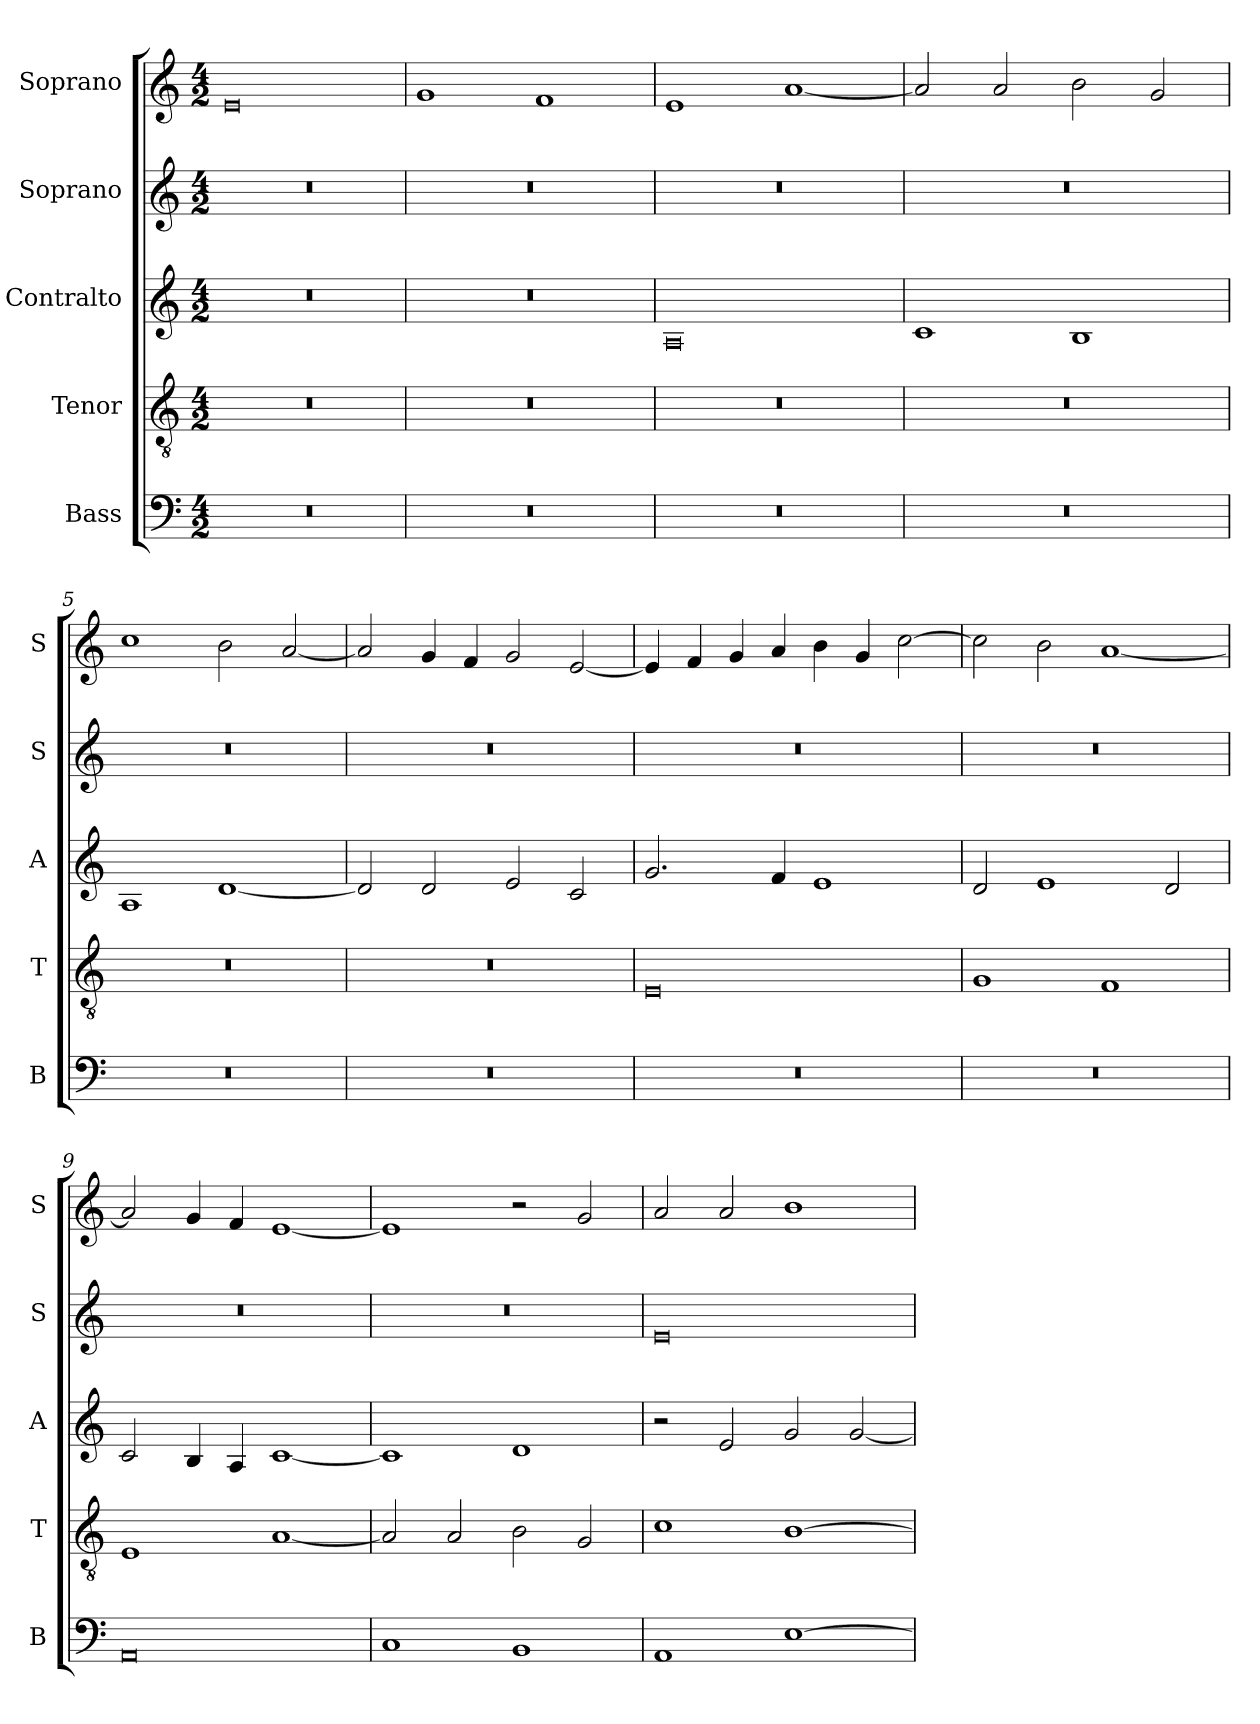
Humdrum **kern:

**kern	**kern	**kern	**kern	**kern
*part5	*part4	*part3	*part2	*part1
*staff5	*staff4	*staff3	*staff2	*staff1
*I"Bass	*I"Tenor	*I"Contralto	*I"Soprano	*I"Soprano
*I'B	*I'T	*I'A	*I'S	*I'S
*clefF4	*clefGv2	*clefG2	*clefG2	*clefG2
*k[]	*k[]	*k[]	*k[]	*k[]
*E:phr	*E:phr	*E:phr	*E:phr	*E:phr
*M4/2	*M4/2	*M4/2	*M4/2	*M4/2
=1	=1	=1	=1	=1
0r	0r	0r	0r	0e
=2	=2	=2	=2	=2
0r	0r	0r	0r	1g
.	.	.	.	1f
=3	=3	=3	=3	=3
0r	0r	0A	0r	1e
.	.	.	.	[1a
=4	=4	=4	=4	=4
0r	0r	1c	0r	2a]
.	.	.	.	2a
.	.	1B	.	2b
.	.	.	.	2g
=5	=5	=5	=5	=5
0r	0r	1A	0r	1cc
.	.	[1d	.	2b
.	.	.	.	[2a
=6	=6	=6	=6	=6
0r	0r	2d]	0r	2a]
.	.	2d	.	4g
.	.	.	.	4f
.	.	2e	.	2g
.	.	2c	.	[2e
=7	=7	=7	=7	=7
0r	0E	2.g	0r	4e]
.	.	.	.	4f
.	.	.	.	4g
.	.	4f	.	4a
.	.	1e	.	4b
.	.	.	.	4g
.	.	.	.	[2cc
=8	=8	=8	=8	=8
0r	1G	2d	0r	2cc]
.	.	1e	.	2b
.	1F	.	.	[1a
.	.	2d	.	.
=9	=9	=9	=9	=9
0AA	1E	2c	0r	2a]
.	.	4B	.	4g
.	.	4A	.	4f
.	[1A	[1c	.	[1e
=10	=10	=10	=10	=10
1C	2A]	1c]	0r	1e]
.	2A	.	.	.
1BB	2B	1d	.	2r
.	2G	.	.	2g
=11	=11	=11	=11	=11
1AA	1c	2r	0e	2a
.	.	2e	.	2a
[1E	[1B	2g	.	1b
.	.	[2g	.	.
=	=	=	=	=
*-	*-	*-	*-	*-
